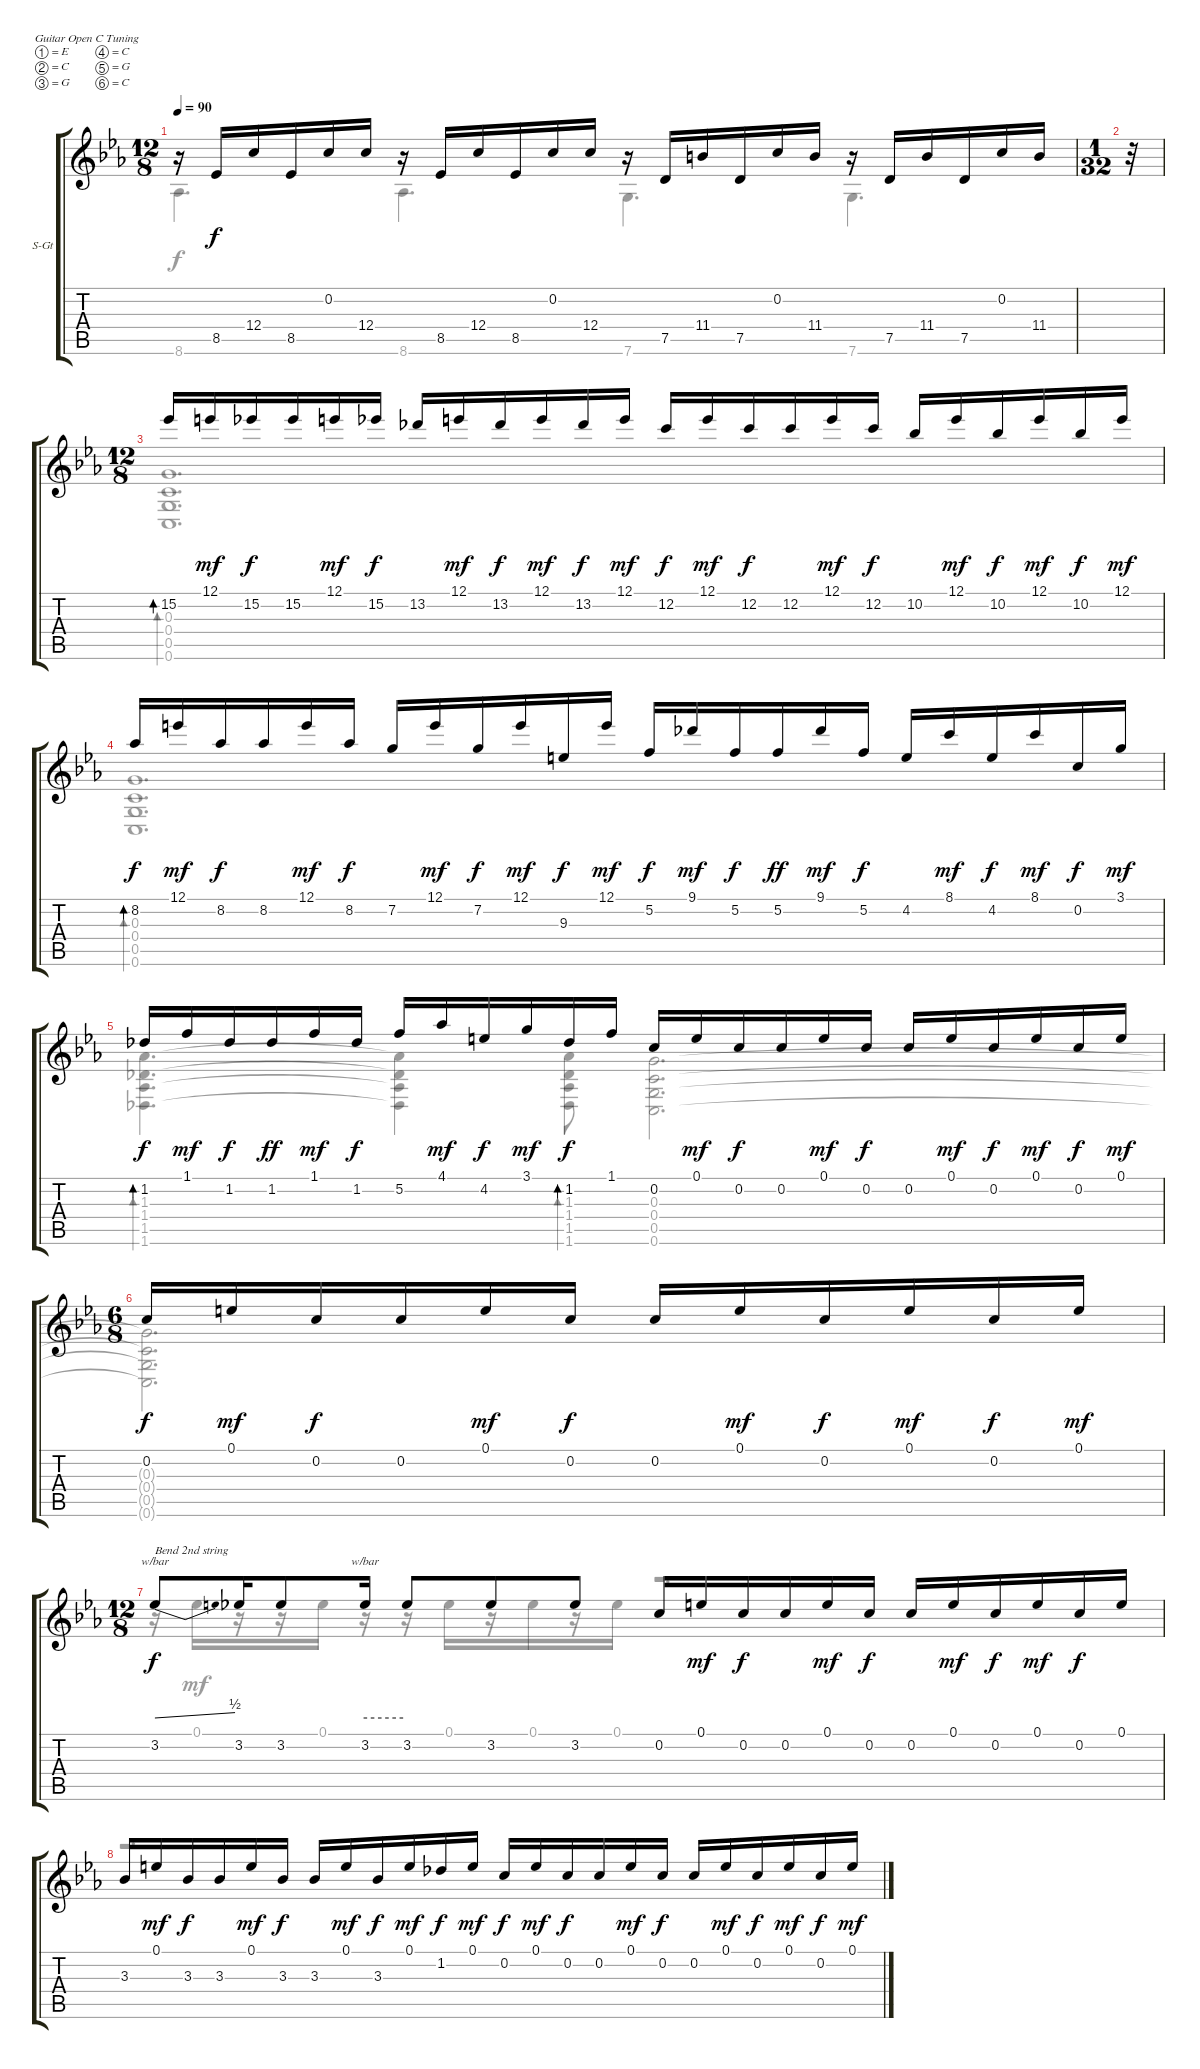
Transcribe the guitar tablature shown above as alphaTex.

\bracketExtendMode groupsimilarinstruments
\firstSystemTrackNameOrientation horizontal
\otherSystemsTrackNameOrientation horizontal
\track ("Track 1" "S-Gt") {instrument acousticguitarsteel}
\staff {score tabs}
\tuning (E4 C4 G3 C3 G2 C2)
\voice
\ts (12 8)
\tempo 90
\clef g2
\scale
0.897051
\ks cminor
r.16{dy f} 8.5.16 12.4.16 8.5.16 0.2.16 12.4.16 r.16 8.5.16 12.4.16 8.5.16 0.2.16 12.4.16 r.16 7.5.16 11.4.16 7.5.16 0.2.16 11.4.16 r.16 7.5.16 11.4.16 7.5.16 0.2.16 11.4.16 |
\ts (1 32)
\scale
0.103362 r.32 |
\ts (12 8)
15.2.16{bd 54} 12.1.16{dy mf} 15.2.16{dy f} 15.2.16 12.1.16{dy mf} 15.2.16{dy f} 13.2.16 12.1.16{dy mf} 13.2.16{dy f} 12.1.16{dy mf} 13.2.16{dy f} 12.1.16{dy mf} 12.2.16{dy f} 12.1.16{dy mf} 12.2.16{dy f} 12.2.16 12.1.16{dy mf} 12.2.16{dy f} 10.2.16 12.1.16{dy mf} 10.2.16{dy f} 12.1.16{dy mf} 10.2.16{dy f} 12.1.16{dy mf} |
8.2.16{bd 54 dy f} 12.1.16{dy mf} 8.2.16{dy f} 8.2.16 12.1.16{dy mf} 8.2.16{dy f} 7.2.16 12.1.16{dy mf} 7.2.16{dy f} 12.1.16{dy mf} 9.3.16{dy f} 12.1.16{dy mf} 5.2.16{dy f} 9.1.16{dy mf} 5.2.16{dy f} 5.2.16{dy ff} 9.1.16{dy mf} 5.2.16{dy f} 4.2.16 8.1.16{dy mf} 4.2.16{dy f} 8.1.16{dy mf} 0.2.16{dy f} 3.1.16{dy mf} |
1.2.16{bd 0 dy f} 1.1.16{dy mf} 1.2.16{dy f} 1.2.16{dy ff} 1.1.16{dy mf} 1.2.16{dy f} 5.2.16 4.1.16{dy mf} 4.2.16{dy f} 3.1.16{dy mf} 1.2.16{bd 0 dy f} 1.1.16 0.2.16 0.1.16{dy mf} 0.2.16{dy f} 0.2.16 0.1.16{dy mf} 0.2.16{dy f} 0.2.16 0.1.16{dy mf} 0.2.16{dy f} 0.1.16{dy mf} 0.2.16{dy f} 0.1.16{dy mf} |
\ts (6 8)
\beaming (8 3 3)
0.2.16{dy f} 0.1.16{dy mf} 0.2.16{dy f} 0.2.16 0.1.16{dy mf} 0.2.16{dy f} 0.2.16 0.1.16{dy mf} 0.2.16{dy f} 0.1.16{dy mf} 0.2.16{dy f} 0.1.16{dy mf} |
\ts (12 8)
\beaming (8 3 3 3 3)
3.2.8{tbe (dive default 0 0 28.2 2) txt "Bend 2nd string" dy f} 3.2.16 3.2.8 3.2.16{tbe (hold default 0 0 60 0)} 3.2.8 3.2.8 3.2.8 0.2.16 0.1.16{dy mf} 0.2.16{dy f} 0.2.16 0.1.16{dy mf} 0.2.16{dy f} 0.2.16 0.1.16{dy mf} 0.2.16{dy f} 0.1.16{dy mf} 0.2.16{dy f} 0.1.16 |
3.3.16 0.1.16{dy mf} 3.3.16{dy f} 3.3.16 0.1.16{dy mf} 3.3.16{dy f} 3.3.16 0.1.16{dy mf} 3.3.16{dy f} 0.1.16{dy mf} 1.2.16{dy f} 0.1.16{dy mf} 0.2.16{dy f} 0.1.16{dy mf} 0.2.16{dy f} 0.2.16 0.1.16{dy mf} 0.2.16{dy f} 0.2.16 0.1.16{dy mf} 0.2.16{dy f} 0.1.16{dy mf} 0.2.16{dy f} 0.1.16{dy mf}
\voice
\clef g2
\ottava regular
\simile none
\scale
0.897051
\ks cminor
8.6.4{d dy f} 8.6.4{d} 7.6.4{d} 7.6.4{d} |
\scale
0.103362 |
(0.3 0.4 0.5 0.6).1{d bd 120} |
(0.3 0.4 0.5 0.6).1{d bd 120} |
(1.3 1.4 1.5 1.6).4{d bd 120} (1.3{t} 1.4{t} 1.5{t} 1.6{t}).4 (1.3 1.4 1.5 1.6).8{bd 60} (0.3 0.4 0.5 0.6).2{d} |
(0.3{t} 0.4{t} 0.5{t} 0.6{t}).2{d} |
r.16 0.1.16{dy mf} r.16 r.16 0.1.16 r.16 r.16 0.1.16 r.16 0.1.16 r.16 0.1.16 r.2{d} |
r.1{d}
